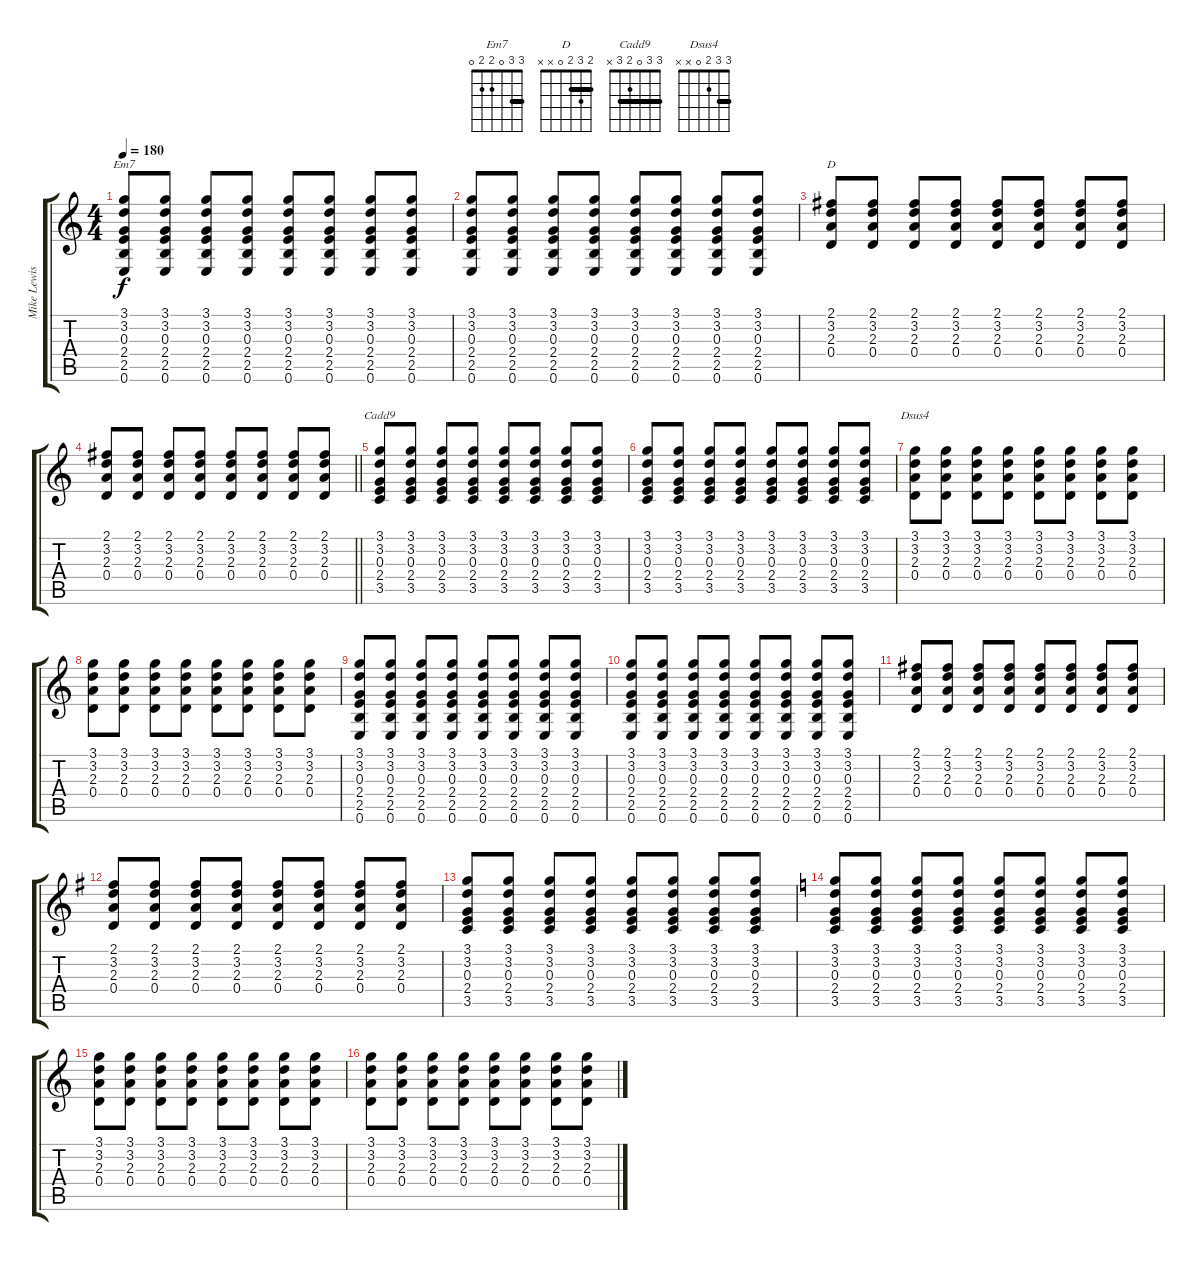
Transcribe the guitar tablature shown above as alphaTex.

\track ("Mike Lewis (Rhythm)" "Mike Lewis") {instrument acousticguitarsteel}
\staff {score tabs}
\tuning (E4 B3 G3 D3 A2 E2) {hide}
\chord ("Em7" 3 3 0 2 2 0) {barre 3}
\chord ("D" 2 3 2 0 x x) {barre 2}
\chord ("Cadd9" 3 3 0 2 3 x) {barre 3}
\chord ("Dsus4" 3 3 2 0 x x) {barre 3}
\ts (4 4)
\tempo 180
\clef g2
\ks c
(3.1 3.2 0.3 2.4 2.5 0.6).8{ch "Em7" dy f} (3.1 3.2 0.3 2.4 2.5 0.6).8 (3.1 3.2 0.3 2.4 2.5 0.6).8 (3.1 3.2 0.3 2.4 2.5 0.6).8 (3.1 3.2 0.3 2.4 2.5 0.6).8 (3.1 3.2 0.3 2.4 2.5 0.6).8 (3.1 3.2 0.3 2.4 2.5 0.6).8 (3.1 3.2 0.3 2.4 2.5 0.6).8 |
(3.1 3.2 0.3 2.4 2.5 0.6).8 (3.1 3.2 0.3 2.4 2.5 0.6).8 (3.1 3.2 0.3 2.4 2.5 0.6).8 (3.1 3.2 0.3 2.4 2.5 0.6).8 (3.1 3.2 0.3 2.4 2.5 0.6).8 (3.1 3.2 0.3 2.4 2.5 0.6).8 (3.1 3.2 0.3 2.4 2.5 0.6).8 (3.1 3.2 0.3 2.4 2.5 0.6).8 |
(2.1 3.2 2.3 0.4).8{ch "D"} (2.1 3.2 2.3 0.4).8 (2.1 3.2 2.3 0.4).8 (2.1 3.2 2.3 0.4).8 (2.1 3.2 2.3 0.4).8 (2.1 3.2 2.3 0.4).8 (2.1 3.2 2.3 0.4).8 (2.1 3.2 2.3 0.4).8 |
\barLineRight lightlight
(2.1 3.2 2.3 0.4).8 (2.1 3.2 2.3 0.4).8 (2.1 3.2 2.3 0.4).8 (2.1 3.2 2.3 0.4).8 (2.1 3.2 2.3 0.4).8 (2.1 3.2 2.3 0.4).8 (2.1 3.2 2.3 0.4).8 (2.1 3.2 2.3 0.4).8 |
(3.1 3.2 0.3 2.4 3.5).8{ch "Cadd9"} (3.1 3.2 0.3 2.4 3.5).8 (3.1 3.2 0.3 2.4 3.5).8 (3.1 3.2 0.3 2.4 3.5).8 (3.1 3.2 0.3 2.4 3.5).8 (3.1 3.2 0.3 2.4 3.5).8 (3.1 3.2 0.3 2.4 3.5).8 (3.1 3.2 0.3 2.4 3.5).8 |
(3.1 3.2 0.3 2.4 3.5).8 (3.1 3.2 0.3 2.4 3.5).8 (3.1 3.2 0.3 2.4 3.5).8 (3.1 3.2 0.3 2.4 3.5).8 (3.1 3.2 0.3 2.4 3.5).8 (3.1 3.2 0.3 2.4 3.5).8 (3.1 3.2 0.3 2.4 3.5).8 (3.1 3.2 0.3 2.4 3.5).8 |
(3.1 3.2 2.3 0.4).8{ch "Dsus4"} (3.1 3.2 2.3 0.4).8 (3.1 3.2 2.3 0.4).8 (3.1 3.2 2.3 0.4).8 (3.1 3.2 2.3 0.4).8 (3.1 3.2 2.3 0.4).8 (3.1 3.2 2.3 0.4).8 (3.1 3.2 2.3 0.4).8 |
(3.1 3.2 2.3 0.4).8 (3.1 3.2 2.3 0.4).8 (3.1 3.2 2.3 0.4).8 (3.1 3.2 2.3 0.4).8 (3.1 3.2 2.3 0.4).8 (3.1 3.2 2.3 0.4).8 (3.1 3.2 2.3 0.4).8 (3.1 3.2 2.3 0.4).8 |
(3.1 3.2 0.3 2.4 2.5 0.6).8 (3.1 3.2 0.3 2.4 2.5 0.6).8 (3.1 3.2 0.3 2.4 2.5 0.6).8 (3.1 3.2 0.3 2.4 2.5 0.6).8 (3.1 3.2 0.3 2.4 2.5 0.6).8 (3.1 3.2 0.3 2.4 2.5 0.6).8 (3.1 3.2 0.3 2.4 2.5 0.6).8 (3.1 3.2 0.3 2.4 2.5 0.6).8 |
(3.1 3.2 0.3 2.4 2.5 0.6).8 (3.1 3.2 0.3 2.4 2.5 0.6).8 (3.1 3.2 0.3 2.4 2.5 0.6).8 (3.1 3.2 0.3 2.4 2.5 0.6).8 (3.1 3.2 0.3 2.4 2.5 0.6).8 (3.1 3.2 0.3 2.4 2.5 0.6).8 (3.1 3.2 0.3 2.4 2.5 0.6).8 (3.1 3.2 0.3 2.4 2.5 0.6).8 |
(2.1 3.2 2.3 0.4).8 (2.1 3.2 2.3 0.4).8 (2.1 3.2 2.3 0.4).8 (2.1 3.2 2.3 0.4).8 (2.1 3.2 2.3 0.4).8 (2.1 3.2 2.3 0.4).8 (2.1 3.2 2.3 0.4).8 (2.1 3.2 2.3 0.4).8 |
\ks g
(2.1 3.2 2.3 0.4).8 (2.1 3.2 2.3 0.4).8 (2.1 3.2 2.3 0.4).8 (2.1 3.2 2.3 0.4).8 (2.1 3.2 2.3 0.4).8 (2.1 3.2 2.3 0.4).8 (2.1 3.2 2.3 0.4).8 (2.1 3.2 2.3 0.4).8 |
(3.1 3.2 0.3 2.4 3.5).8 (3.1 3.2 0.3 2.4 3.5).8 (3.1 3.2 0.3 2.4 3.5).8 (3.1 3.2 0.3 2.4 3.5).8 (3.1 3.2 0.3 2.4 3.5).8 (3.1 3.2 0.3 2.4 3.5).8 (3.1 3.2 0.3 2.4 3.5).8 (3.1 3.2 0.3 2.4 3.5).8 |
\ks c
(3.1 3.2 0.3 2.4 3.5).8 (3.1 3.2 0.3 2.4 3.5).8 (3.1 3.2 0.3 2.4 3.5).8 (3.1 3.2 0.3 2.4 3.5).8 (3.1 3.2 0.3 2.4 3.5).8 (3.1 3.2 0.3 2.4 3.5).8 (3.1 3.2 0.3 2.4 3.5).8 (3.1 3.2 0.3 2.4 3.5).8 |
(3.1 3.2 2.3 0.4).8 (3.1 3.2 2.3 0.4).8 (3.1 3.2 2.3 0.4).8 (3.1 3.2 2.3 0.4).8 (3.1 3.2 2.3 0.4).8 (3.1 3.2 2.3 0.4).8 (3.1 3.2 2.3 0.4).8 (3.1 3.2 2.3 0.4).8 |
(3.1 3.2 2.3 0.4).8 (3.1 3.2 2.3 0.4).8 (3.1 3.2 2.3 0.4).8 (3.1 3.2 2.3 0.4).8 (3.1 3.2 2.3 0.4).8 (3.1 3.2 2.3 0.4).8 (3.1 3.2 2.3 0.4).8 (3.1 3.2 2.3 0.4).8
